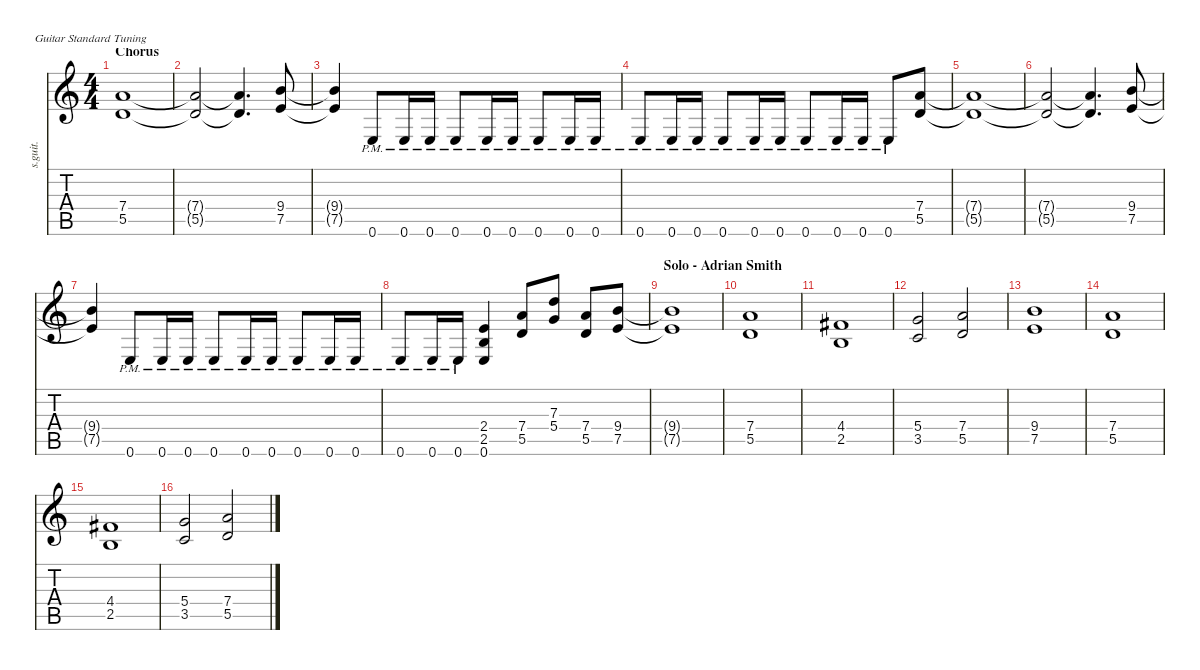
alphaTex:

\defaultSystemsLayout 4
\hideDynamics
\bracketExtendMode nobrackets
\track ("Dave Murray" "s.guit.") {instrument distortionguitar}
\staff {score tabs}
\tuning (E4 B3 G3 D3 A2 E2)
\ts (4 4)
\section ("" "Chorus")
\tempo (162 hide)
\clef g2
\ks c
(7.4{t} 5.5{t}).1{dy f} |
(7.4{t} 5.5{t}).2 (7.4{t} 5.5{t}).4{d} (9.4 7.5).8 |
(9.4{t} 7.5{t}).4 0.6{pm}.8 0.6{pm}.16 0.6{pm}.16 0.6{pm}.8 0.6{pm}.16 0.6{pm}.16 0.6{pm}.8 0.6{pm}.16 0.6{pm}.16 |
0.6{pm}.8 0.6{pm}.16 0.6{pm}.16 0.6{pm}.8 0.6{pm}.16 0.6{pm}.16 0.6{pm}.8 0.6{pm}.16 0.6{pm}.16 0.6{pm}.8 (7.4 5.5).8 |
(7.4{t} 5.5{t}).1 |
(7.4{t} 5.5{t}).2 (7.4{t} 5.5{t}).4{d} (9.4 7.5).8 |
(9.4{t} 7.5{t}).4 0.6{pm}.8 0.6{pm}.16 0.6{pm}.16 0.6{pm}.8 0.6{pm}.16 0.6{pm}.16 0.6{pm}.8 0.6{pm}.16 0.6{pm}.16 |
0.6{pm}.8 0.6{pm}.16 0.6{pm}.16 (2.4 2.5 0.6).4 (7.4 5.5).8 (7.3 5.4).8 (7.4 5.5).8 (9.4 7.5).8 |
\section ("" "Solo - Adrian Smith")
(9.4{t} 7.5{t}).1 |
(7.4 5.5).1 |
(4.4{acc #} 2.5).1 |
(5.4 3.5).2 (7.4 5.5).2 |
(9.4 7.5).1 |
(7.4 5.5).1 |
(4.4{acc #} 2.5).1 |
(5.4 3.5).2 (7.4 5.5).2
